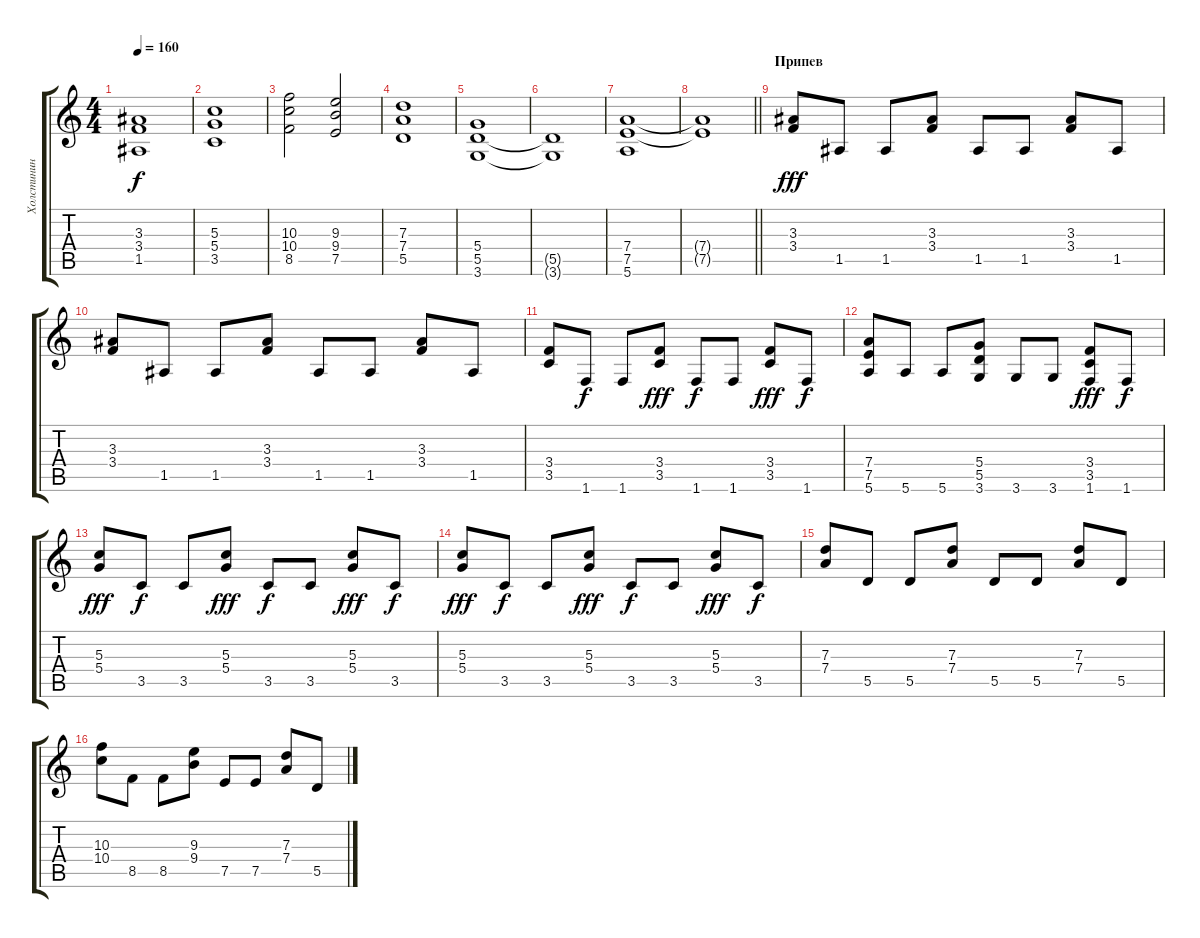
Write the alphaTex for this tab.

\track ("Холстинин" "Холстинин") {instrument overdrivenguitar}
\staff {score tabs}
\tuning (E4 B3 G3 D3 A2 E2) {hide}
\ts (4 4)
\tempo 160
\clef g2
\ks c
(3.3 3.4 1.5).1{dy f} |
(5.3 5.4 3.5).1 |
(10.3 10.4 8.5).2 (9.3 9.4 7.5).2 |
(7.3 7.4 5.5).1 |
(5.4 5.5 3.6).1 |
(5.5{t} 3.6{t}).1 |
(7.4 7.5 5.6).1 |
\barLineRight lightlight
(7.4{t} 7.5{t}).1 |
\section ("" "Припев")
(3.3 3.4).8{dy fff} 1.5.8 1.5.8 (3.3 3.4).8 1.5.8 1.5.8 (3.3 3.4).8 1.5.8 |
(3.3 3.4).8 1.5.8 1.5.8 (3.3 3.4).8 1.5.8 1.5.8 (3.3 3.4).8 1.5.8 |
(3.4 3.5).8 1.6.8{dy f} 1.6.8 (3.4 3.5).8{dy fff} 1.6.8{dy f} 1.6.8 (3.4 3.5).8{dy fff} 1.6.8{dy f} |
(7.4 7.5 5.6).8 5.6.8 5.6.8 (5.4 5.5 3.6).8 3.6.8 3.6.8 (3.4 3.5 1.6).8{dy fff} 1.6.8{dy f} |
(5.3 5.4).8{dy fff} 3.5.8{dy f} 3.5.8 (5.3 5.4).8{dy fff} 3.5.8{dy f} 3.5.8 (5.3 5.4).8{dy fff} 3.5.8{dy f} |
(5.3 5.4).8{dy fff} 3.5.8{dy f} 3.5.8 (5.3 5.4).8{dy fff} 3.5.8{dy f} 3.5.8 (5.3 5.4).8{dy fff} 3.5.8{dy f} |
(7.3 7.4).8 5.5.8 5.5.8 (7.3 7.4).8 5.5.8 5.5.8 (7.3 7.4).8 5.5.8 |
(10.3 10.4).8 8.5.8 8.5.8 (9.3 9.4).8 7.5.8 7.5.8 (7.3 7.4).8 5.5.8
